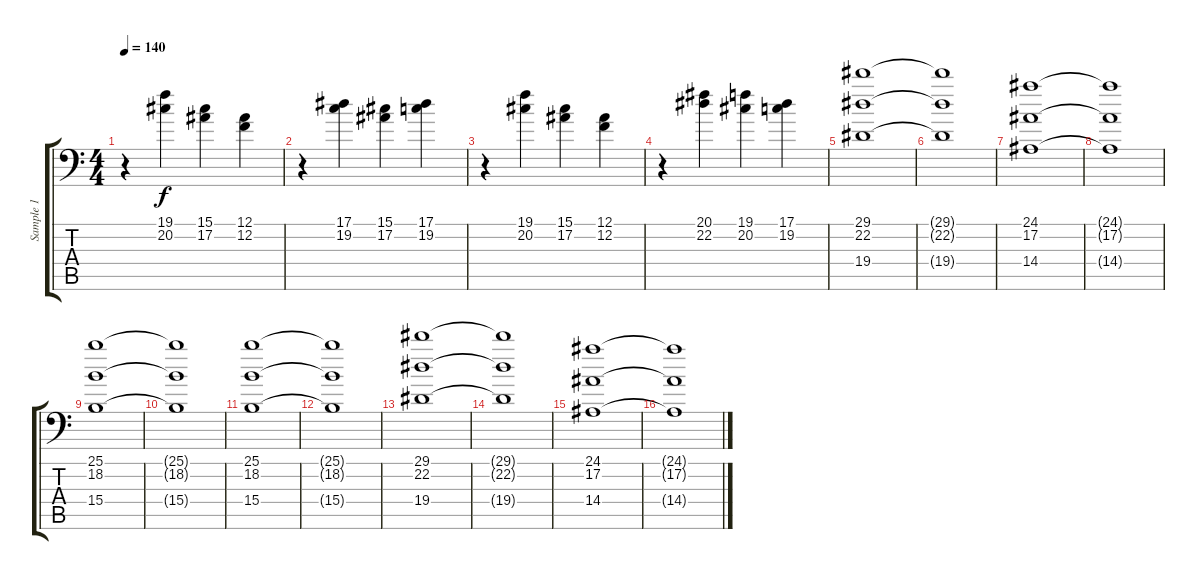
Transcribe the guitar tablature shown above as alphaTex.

\track ("Sample 1" "Sample 1") {instrument stringensemble1}
\staff {score tabs}
\tuning (Bb3 F3 Db3 Ab2 Eb2 Bb1) {hide}
\ts (4 4)
\tempo 140
\clef f4
\ks c
r.4{dy f} (19.1 20.2).4 (15.1 17.2).4 (12.1 12.2).4 |
r.4 (17.1 19.2).4 (15.1 17.2).4 (17.1 19.2).4 |
r.4 (19.1 20.2).4 (15.1 17.2).4 (12.1 12.2).4 |
r.4 (20.1 22.2).4 (19.1 20.2).4 (17.1 19.2).4 |
(29.1 22.2 19.4).1 |
(29.1{t} 22.2{t} 19.4{t}).1 |
(24.1 17.2 14.4).1 |
(24.1{t} 17.2{t} 14.4{t}).1 |
(25.1 18.2 15.4).1 |
(25.1{t} 18.2{t} 15.4{t}).1 |
(25.1 18.2 15.4).1 |
(25.1{t} 18.2{t} 15.4{t}).1 |
(29.1 22.2 19.4).1 |
(29.1{t} 22.2{t} 19.4{t}).1 |
(24.1 17.2 14.4).1 |
(24.1{t} 17.2{t} 14.4{t}).1
